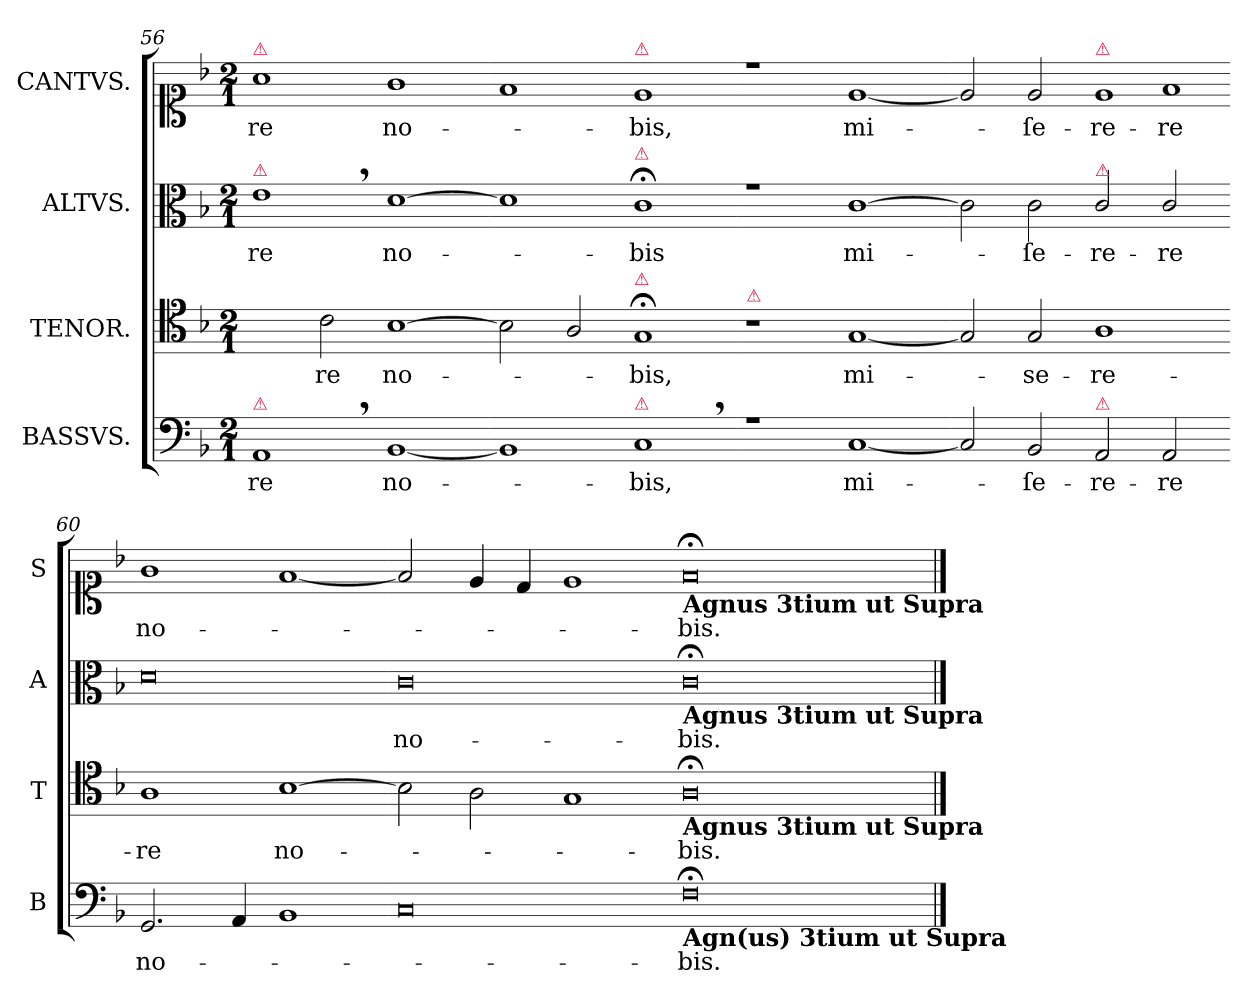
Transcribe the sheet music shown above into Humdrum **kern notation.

**kern	**text	**kern	**text	**kern	**text	**kern	**text
*part4	*part4	*part3	*part3	*part2	*part2	*part1	*part1
*staff4	*staff4	*staff3	*staff3	*staff2	*staff2	*staff1	*staff1
*I"BASSVS.	*	*I"TENOR.	*	*I"ALTVS.	*	*I"CANTVS.	*
*I'B	*	*I'T	*	*I'A	*	*I'S	*
*clefF4	*	*clefC4	*	*clefC3	*	*clefC1	*
*k[b-]	*	*k[b-]	*	*k[b-]	*	*k[b-]	*
*M2/1	*	*M2/1	*	*M2/1	*	*M2/1	*
=56	=56	=56	=56	=56	=56	=56	=56
!	!	!	!	!	!	!LO:TX:a:color=crimson:t=⚠	!
!	!	!	!	!LO:TX:a:color=crimson:t=⚠	!	!	!
!LO:TX:a:color=crimson:t=⚠	!	!	!	!	!	!	!
1AA,	-re	2ryy	.	1e,	-re	1a	-re
.	.	2c\	-re	.	.	.	.
[1BB-	no-	[1B-	no-	[1d	no-	1g	no-
=57-	=57-	=57-	=57-	=57-	=57-	=57-	=57-
1BB-]	.	2B-]	.	1d]	.	1f	.
.	.	2A/	.	.	.	.	.
!	!	!	!	!	!	!LO:TX:a:color=crimson:t=⚠	!
!	!	!	!	!LO:TX:a:color=crimson:t=⚠	!	!	!
!	!	!LO:TX:a:color=crimson:t=⚠	!	!	!	!	!
!LO:TX:a:color=crimson:t=⚠	!	!	!	!	!	!	!
1C,	-bis,	1G;<	-bis,	1c;<	-bis	1e	-bis,
=58-	=58-	=58-	=58-	=58-	=58-	=58-	=58-
!	!	!LO:TX:a:color=crimson:t=⚠	!	!	!	!	!
1rA	.	1r	.	1rg	.	1rdd	.
[1C	mi-	[1G	mi-	[1c	mi-	[1e	mi-
=59-	=59-	=59-	=59-	=59-	=59-	=59-	=59-
2C]	.	2G]	.	2c]	.	2e]	.
2BB-/	-ſe-	2G/	-se-	2c\	-ſe-	2e/	-ſe-
!	!	!	!	!	!	!LO:TX:a:color=crimson:t=⚠	!
!	!	!	!	!LO:TX:a:color=crimson:t=⚠	!	!	!
!LO:TX:a:color=crimson:t=⚠	!	!	!	!	!	!	!
!	!	!	!	!	!	!LO:N:vis=1	!
2AA/	-re-	1A	-re-	2c/	-re-	2e/	-re-
!	!	!	!	!	!	!LO:N:vis=1	!
2AA/	-re	.	.	2c/	-re	2f/	-re
=60-	=60-	=60-	=60-	=60-	=60-	=60-	=60-
2.GG/	no-	1A	-re	0d	.	1g	no-
4AA/	.	.	.	.	.	.	.
1BB-	.	[1B-	no-	.	.	[1f	.
=61-	=61-	=61-	=61-	=61-	=61-	=61-	=61-
0C	.	2B-]	.	0c	no-	2f]	.
.	.	2A\	.	.	.	4e/	.
.	.	.	.	.	.	4d/	.
.	.	1G	.	.	.	1e	.
=62-	=62-	=62-	=62-	=62-	=62-	=62-	=62-
!	!	!	!	!	!	!LO:TX:b:B:t=Agnus 3tium ut Supra	!
!	!	!	!	!LO:TX:b:B:t=Agnus 3tium ut Supra	!	!	!
!	!	!LO:TX:b:B:t=Agnus 3tium ut Supra	!	!	!	!	!
!LO:TX:b:B:t=Agn(us) 3tium ut Supra	!	!	!	!	!	!	!
0F;<	-bis.	0A;<	-bis.	0c;<	-bis.	0f;<	-bis.
==	==	==	==	==	==	==	==
*-	*-	*-	*-	*-	*-	*-	*-
